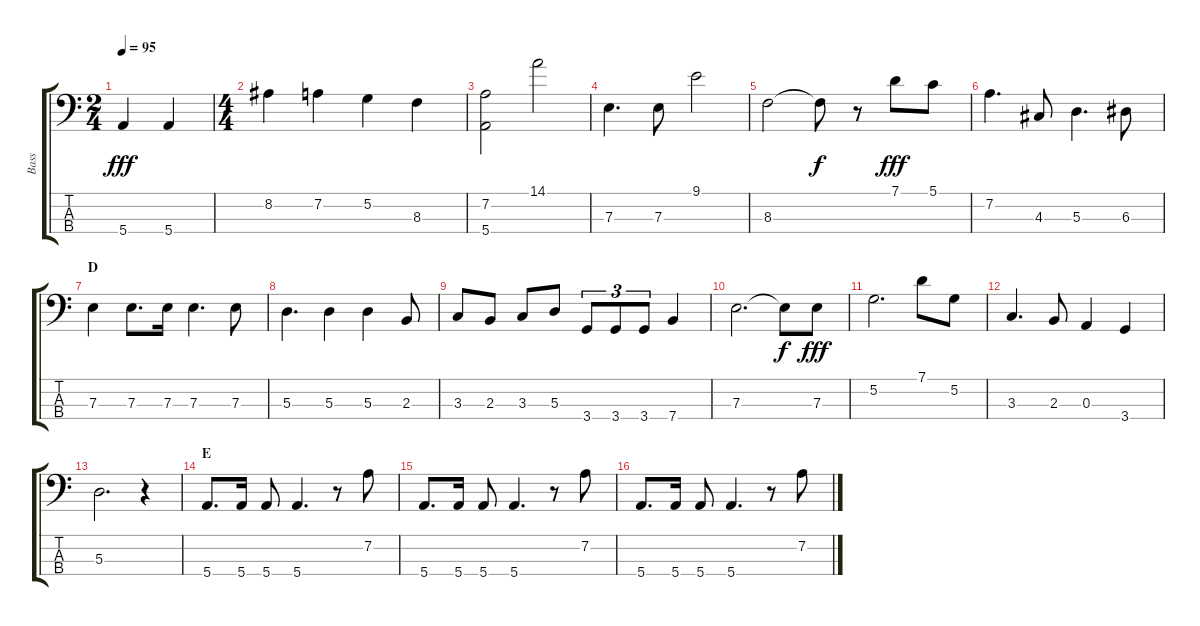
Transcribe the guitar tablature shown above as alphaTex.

\track ("Bass" "Bass") {instrument electricbassfinger}
\staff {score tabs}
\tuning (G2 D2 A1 E1) {hide}
\ts (2 4)
\tempo 95
\clef f4
\ks c
5.4.4{dy fff} 5.4.4 |
\ts (4 4)
8.2.4 7.2.4 5.2.4 8.3.4 |
(7.2 5.4).2 14.1.2 |
7.3.4{d} 7.3.8 9.1.2 |
8.3.2 8.3{t}.8{dy f} r.8 7.1.8{dy fff} 5.1.8 |
7.2.4{d} 4.3.8 5.3.4{d} 6.3.8 |
\section ("" "D")
7.3.4 7.3.8{d} 7.3.16 7.3.4{d} 7.3.8 |
5.3.4{d} 5.3.4 5.3.4 2.3.8 |
3.3.8 2.3.8 3.3.8 5.3.8 3.4.8{tu (3 2)} 3.4.8{tu (3 2)} 3.4.8{tu (3 2)} 7.4.4 |
7.3.2{d} 7.3{t}.8{dy f} 7.3.8{dy fff} |
5.2.2{d} 7.1.8 5.2.8 |
3.3.4{d} 2.3.8 0.3.4 3.4.4 |
5.3.2{d} r.4 |
\section ("" "E")
5.4.8{d} 5.4.16 5.4.8 5.4.4{d} r.8 7.2.8 |
5.4.8{d} 5.4.16 5.4.8 5.4.4{d} r.8 7.2.8 |
5.4.8{d} 5.4.16 5.4.8 5.4.4{d} r.8 7.2.8
